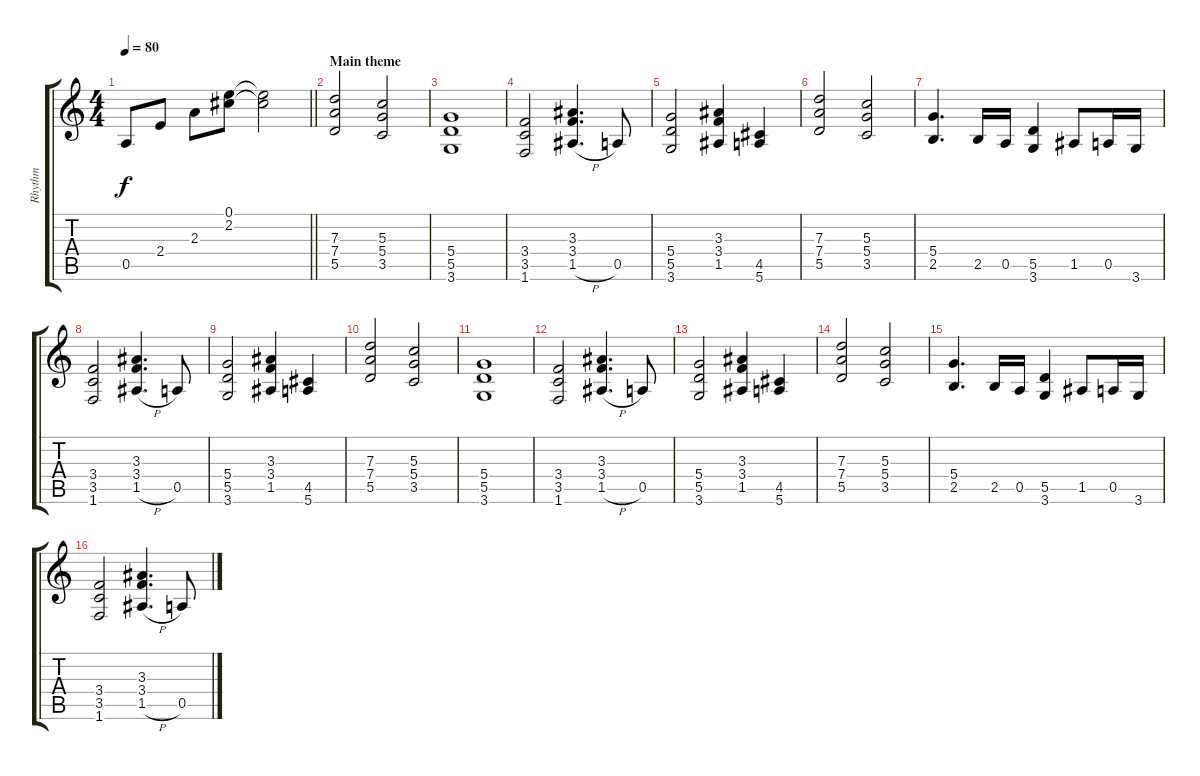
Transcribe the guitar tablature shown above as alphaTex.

\track ("Rhythm" "Rhythm") {instrument distortionguitar}
\staff {score tabs}
\tuning (E4 B3 G3 D3 A2 E2) {hide}
\ts (4 4)
\tempo 80
\clef g2
\barLineRight lightlight
\ks c
0.5.8{dy f} 2.4.8 2.3.8 (0.1 2.2).8 (0.1{t} 2.2{t}).2 |
\section ("" "Main theme")
(7.3 7.4 5.5).2{instrument distortionguitar} (5.3 5.4 3.5).2 |
(5.4 5.5 3.6).1 |
(3.4 3.5 1.6).2 (3.3 3.4 1.5{h}).4{d} 0.5.8 |
(5.4 5.5 3.6).2 (3.3 3.4 1.5).4 (4.5 5.6).4 |
(7.3 7.4 5.5).2 (5.3 5.4 3.5).2 |
(5.4 2.5).4{d} 2.5.16 0.5.16 (5.5 3.6).4 1.5.8 0.5.16 3.6.16 |
(3.4 3.5 1.6).2 (3.3 3.4 1.5{h}).4{d} 0.5.8 |
(5.4 5.5 3.6).2 (3.3 3.4 1.5).4 (4.5 5.6).4 |
(7.3 7.4 5.5).2 (5.3 5.4 3.5).2 |
(5.4 5.5 3.6).1 |
(3.4 3.5 1.6).2 (3.3 3.4 1.5{h}).4{d} 0.5.8 |
(5.4 5.5 3.6).2 (3.3 3.4 1.5).4 (4.5 5.6).4 |
(7.3 7.4 5.5).2 (5.3 5.4 3.5).2 |
(5.4 2.5).4{d} 2.5.16 0.5.16 (5.5 3.6).4 1.5.8 0.5.16 3.6.16 |
(3.4 3.5 1.6).2 (3.3 3.4 1.5{h}).4{d} 0.5.8
